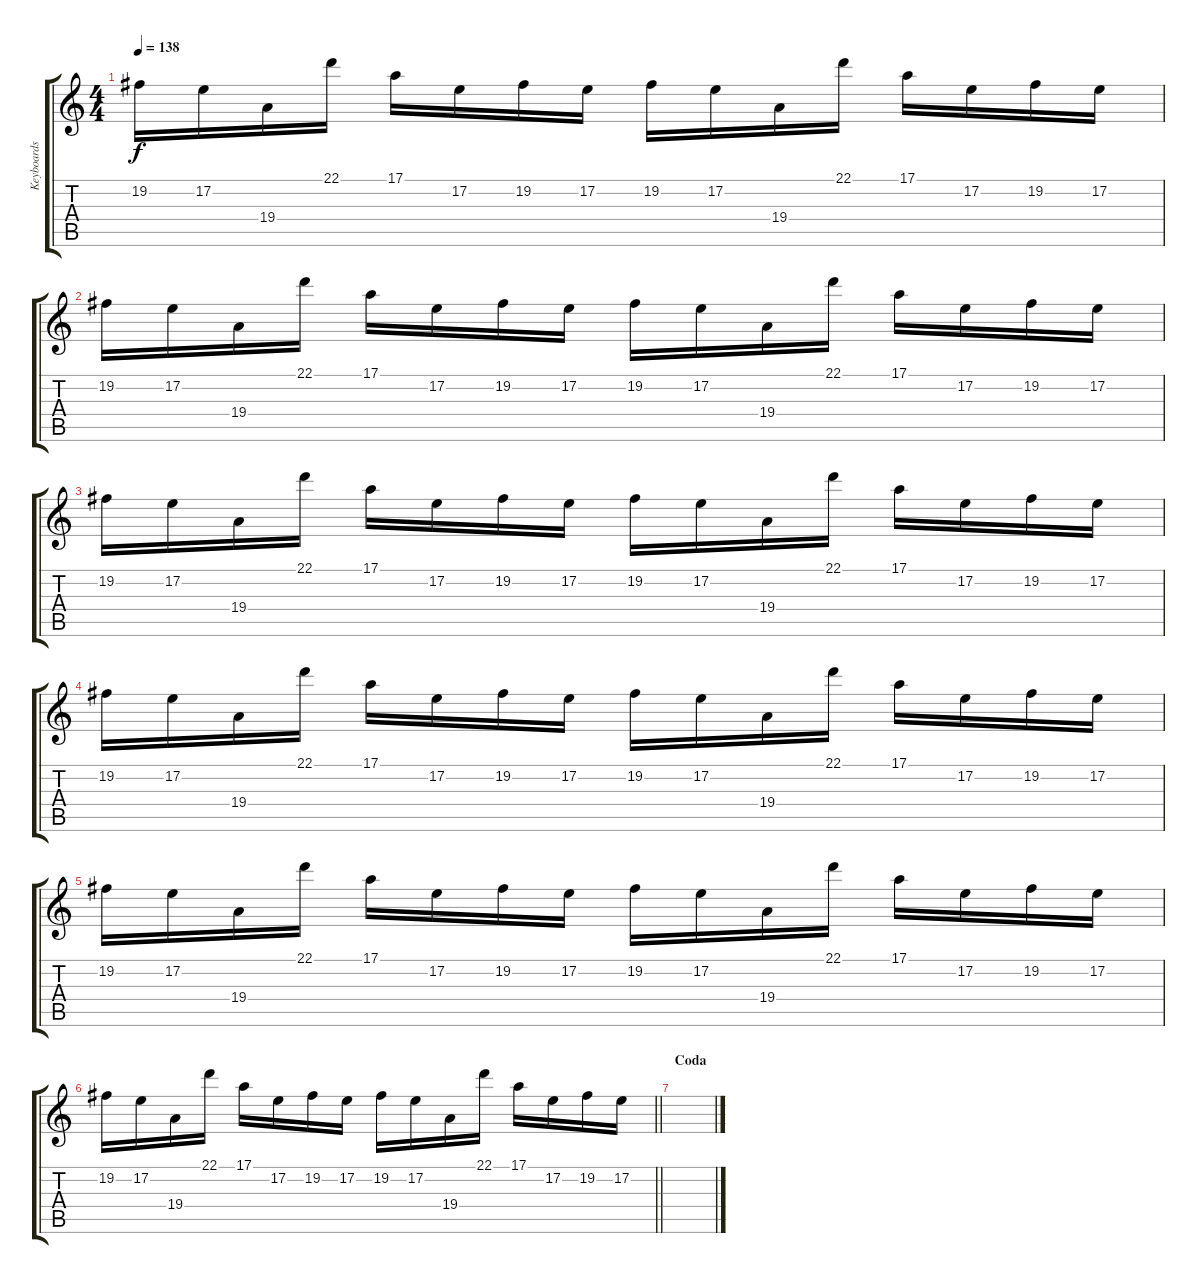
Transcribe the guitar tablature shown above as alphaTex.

\track ("Keyboards" "Keyboards") {instrument lead2sawtooth}
\staff {score tabs}
\tuning (E4 B3 G3 D3 A2 E2) {hide}
\ts (4 4)
\tempo 138
\clef g2
\ks c
19.2.16{dy f} 17.2.16 19.4.16 22.1.16 17.1.16 17.2.16 19.2.16 17.2.16 19.2.16 17.2.16 19.4.16 22.1.16 17.1.16 17.2.16 19.2.16 17.2.16 |
19.2.16 17.2.16 19.4.16 22.1.16 17.1.16 17.2.16 19.2.16 17.2.16 19.2.16 17.2.16 19.4.16 22.1.16 17.1.16 17.2.16 19.2.16 17.2.16 |
19.2.16 17.2.16 19.4.16 22.1.16 17.1.16 17.2.16 19.2.16 17.2.16 19.2.16 17.2.16 19.4.16 22.1.16 17.1.16 17.2.16 19.2.16 17.2.16 |
19.2.16 17.2.16 19.4.16 22.1.16 17.1.16 17.2.16 19.2.16 17.2.16 19.2.16 17.2.16 19.4.16 22.1.16 17.1.16 17.2.16 19.2.16 17.2.16 |
19.2.16 17.2.16 19.4.16 22.1.16 17.1.16 17.2.16 19.2.16 17.2.16 19.2.16 17.2.16 19.4.16 22.1.16 17.1.16 17.2.16 19.2.16 17.2.16 |
\barLineRight lightlight
19.2.16 17.2.16 19.4.16 22.1.16 17.1.16 17.2.16 19.2.16 17.2.16 19.2.16 17.2.16 19.4.16 22.1.16 17.1.16 17.2.16 19.2.16 17.2.16 |
\section ("" "Coda")
